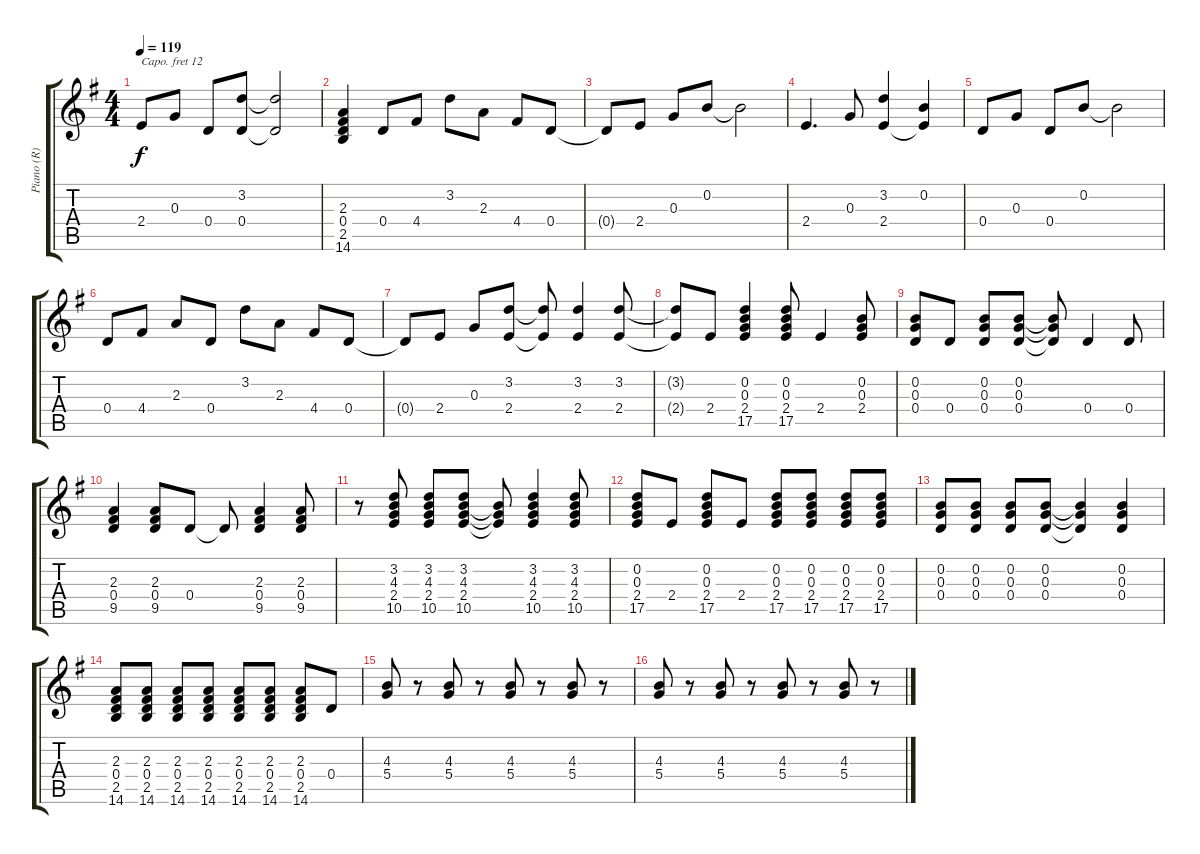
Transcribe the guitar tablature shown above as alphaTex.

\track ("Piano (R)" "Piano (R)") {instrument acousticgrandpiano}
\staff {score tabs}
\capo 12
\tuning (E4 B3 G3 D3 A2 E2) {hide}
\ts (4 4)
\tempo 119
\clef g2
\ks g
2.4{t}.8{dy f} 0.3.8 0.4.8 (3.2 0.4).8 (3.2{t} 0.4{t}).2 |
(2.3 0.4 2.5 14.6).4 0.4.8 4.4.8 3.2.8 2.3.8 4.4.8 0.4.8 |
0.4{t}.8 2.4.8 0.3.8 0.2.8 0.2{t}.2 |
2.4.4{d} 0.3.8 (3.2 2.4).4 (0.2 2.4{t}).4 |
0.4.8 0.3.8 0.4.8 0.2.8 0.2{t}.2 |
0.4.8 4.4.8 2.3.8 0.4.8 3.2.8 2.3.8 4.4.8 0.4.8 |
0.4{t}.8 2.4.8 0.3.8 (3.2 2.4).8 (3.2{t} 2.4{t}).8 (3.2 2.4).4 (3.2 2.4).8 |
(3.2{t} 2.4{t}).8 2.4.8 (0.2 0.3 2.4 17.5).4 (0.2 0.3 2.4 17.5).8 2.4.4 (0.2 0.3 2.4).8 |
(0.2 0.3 0.4).8 0.4.8 (0.2 0.3 0.4).8 (0.2 0.3 0.4).8 (0.2{t} 0.3{t} 0.4{t}).8 0.4.4 0.4.8 |
(2.3 0.4 9.5).4{volume 15} (2.3 0.4 9.5).8 0.4.8 0.4{t}.8 (2.3 0.4 9.5).4 (2.3 0.4 9.5).8 |
r.8 (3.2 4.3 2.4 10.5).8 (3.2 4.3 2.4 10.5).8 (3.2 4.3 2.4 10.5).8 (4.3{t} 2.4{t} 10.5{t}).8 (3.2 4.3 2.4 10.5).4 (3.2 4.3 2.4 10.5).8 |
(0.2 0.3 2.4 17.5).8 2.4.8 (0.2 0.3 2.4 17.5).8 2.4.8 (0.2 0.3 2.4 17.5).8 (0.2 0.3 2.4 17.5).8 (0.2 0.3 2.4 17.5).8 (0.2 0.3 2.4 17.5).8 |
(0.2 0.3 0.4).8{volume 13} (0.2 0.3 0.4).8 (0.2 0.3 0.4).8 (0.2 0.3 0.4).8 (0.2{t} 0.3{t} 0.4{t}).4{volume 16} (0.2 0.3 0.4).4 |
(2.3 0.4 2.5 14.6).8 (2.3 0.4 2.5 14.6).8 (2.3 0.4 2.5 14.6).8 (2.3 0.4 2.5 14.6).8 (2.3 0.4 2.5 14.6).8 (2.3 0.4 2.5 14.6).8 (2.3 0.4 2.5 14.6).8 0.4.8 |
(4.3 5.4).8{volume 13} r.8 (4.3 5.4).8 r.8 (4.3 5.4).8 r.8 (4.3 5.4).8 r.8 |
(4.3 5.4).8 r.8 (4.3 5.4).8 r.8 (4.3 5.4).8 r.8 (4.3 5.4).8 r.8
